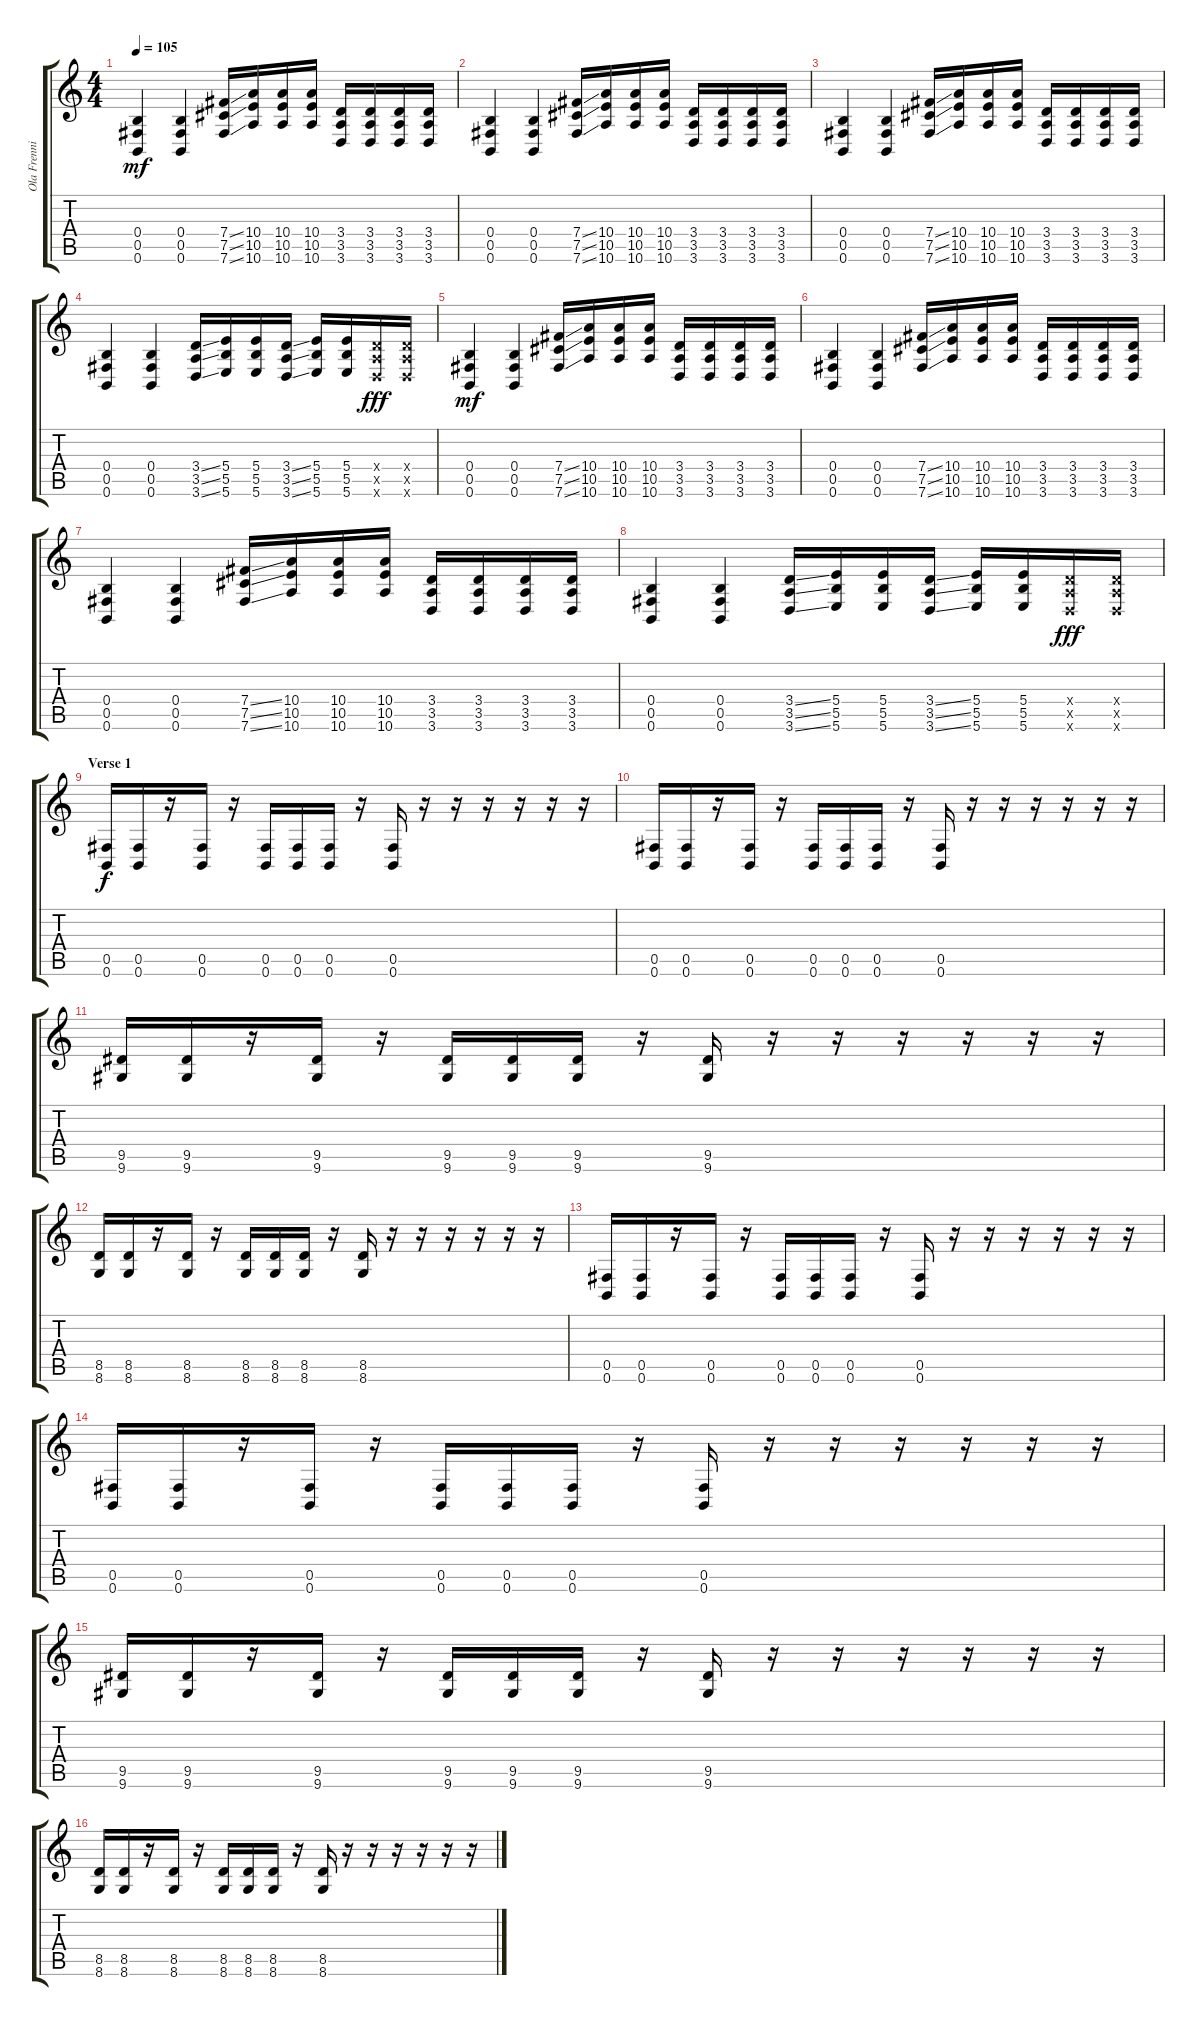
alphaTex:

\track ("Ola Frenning" "Ola Frenni") {instrument distortionguitar}
\staff {score tabs}
\tuning (Db4 Ab3 E3 B2 Gb2 B1) {hide}
\ts (4 4)
\tempo 105
\clef g2
\ks c
(0.4 0.5 0.6).4{dy mf instrument distortionguitar} (0.4 0.5 0.6).4 (7.4{ss} 7.5{ss} 7.6{ss}).16 (10.4 10.5 10.6).16 (10.4 10.5 10.6).16 (10.4 10.5 10.6).16 (3.4 3.5 3.6).16 (3.4 3.5 3.6).16 (3.4 3.5 3.6).16 (3.4 3.5 3.6).16 |
(0.4 0.5 0.6).4 (0.4 0.5 0.6).4 (7.4{ss} 7.5{ss} 7.6{ss}).16 (10.4 10.5 10.6).16 (10.4 10.5 10.6).16 (10.4 10.5 10.6).16 (3.4 3.5 3.6).16 (3.4 3.5 3.6).16 (3.4 3.5 3.6).16 (3.4 3.5 3.6).16 |
(0.4 0.5 0.6).4 (0.4 0.5 0.6).4 (7.4{ss} 7.5{ss} 7.6{ss}).16 (10.4 10.5 10.6).16 (10.4 10.5 10.6).16 (10.4 10.5 10.6).16 (3.4 3.5 3.6).16 (3.4 3.5 3.6).16 (3.4 3.5 3.6).16 (3.4 3.5 3.6).16 |
(0.4 0.5 0.6).4 (0.4 0.5 0.6).4 (3.4{ss} 3.5{ss} 3.6{ss}).16 (5.4 5.5 5.6).16 (5.4 5.5 5.6).16 (3.4{ss} 3.5{ss} 3.6{ss}).16 (5.4 5.5 5.6).16 (5.4 5.5 5.6).16 (3.4{x} 3.5{x} 3.6{x}).16{dy fff} (3.4{x} 3.5{x} 3.6{x}).16 |
(0.4 0.5 0.6).4{dy mf} (0.4 0.5 0.6).4 (7.4{ss} 7.5{ss} 7.6{ss}).16 (10.4 10.5 10.6).16 (10.4 10.5 10.6).16 (10.4 10.5 10.6).16 (3.4 3.5 3.6).16 (3.4 3.5 3.6).16 (3.4 3.5 3.6).16 (3.4 3.5 3.6).16 |
(0.4 0.5 0.6).4 (0.4 0.5 0.6).4 (7.4{ss} 7.5{ss} 7.6{ss}).16 (10.4 10.5 10.6).16 (10.4 10.5 10.6).16 (10.4 10.5 10.6).16 (3.4 3.5 3.6).16 (3.4 3.5 3.6).16 (3.4 3.5 3.6).16 (3.4 3.5 3.6).16 |
(0.4 0.5 0.6).4 (0.4 0.5 0.6).4 (7.4{ss} 7.5{ss} 7.6{ss}).16 (10.4 10.5 10.6).16 (10.4 10.5 10.6).16 (10.4 10.5 10.6).16 (3.4 3.5 3.6).16 (3.4 3.5 3.6).16 (3.4 3.5 3.6).16 (3.4 3.5 3.6).16 |
(0.4 0.5 0.6).4 (0.4 0.5 0.6).4 (3.4{ss} 3.5{ss} 3.6{ss}).16 (5.4 5.5 5.6).16 (5.4 5.5 5.6).16 (3.4{ss} 3.5{ss} 3.6{ss}).16 (5.4 5.5 5.6).16 (5.4 5.5 5.6).16 (3.4{x} 3.5{x} 3.6{x}).16{dy fff} (3.4{x} 3.5{x} 3.6{x}).16 |
\section ("" "Verse 1")
(0.5 0.6).16{dy f} (0.5 0.6).16 r.16 (0.5 0.6).16 r.16 (0.5 0.6).16 (0.5 0.6).16 (0.5 0.6).16 r.16 (0.5 0.6).16 r.16 r.16 r.16 r.16 r.16 r.16 |
(0.5 0.6).16 (0.5 0.6).16 r.16 (0.5 0.6).16 r.16 (0.5 0.6).16 (0.5 0.6).16 (0.5 0.6).16 r.16 (0.5 0.6).16 r.16 r.16 r.16 r.16 r.16 r.16 |
(9.5 9.6).16 (9.5 9.6).16 r.16 (9.5 9.6).16 r.16 (9.5 9.6).16 (9.5 9.6).16 (9.5 9.6).16 r.16 (9.5 9.6).16 r.16 r.16 r.16 r.16 r.16 r.16 |
(8.5 8.6).16 (8.5 8.6).16 r.16 (8.5 8.6).16 r.16 (8.5 8.6).16 (8.5 8.6).16 (8.5 8.6).16 r.16 (8.5 8.6).16 r.16 r.16 r.16 r.16 r.16 r.16 |
(0.5 0.6).16 (0.5 0.6).16 r.16 (0.5 0.6).16 r.16 (0.5 0.6).16 (0.5 0.6).16 (0.5 0.6).16 r.16 (0.5 0.6).16 r.16 r.16 r.16 r.16 r.16 r.16 |
(0.5 0.6).16 (0.5 0.6).16 r.16 (0.5 0.6).16 r.16 (0.5 0.6).16 (0.5 0.6).16 (0.5 0.6).16 r.16 (0.5 0.6).16 r.16 r.16 r.16 r.16 r.16 r.16 |
(9.5 9.6).16 (9.5 9.6).16 r.16 (9.5 9.6).16 r.16 (9.5 9.6).16 (9.5 9.6).16 (9.5 9.6).16 r.16 (9.5 9.6).16 r.16 r.16 r.16 r.16 r.16 r.16 |
(8.5 8.6).16 (8.5 8.6).16 r.16 (8.5 8.6).16 r.16 (8.5 8.6).16 (8.5 8.6).16 (8.5 8.6).16 r.16 (8.5 8.6).16 r.16 r.16 r.16 r.16 r.16 r.16
